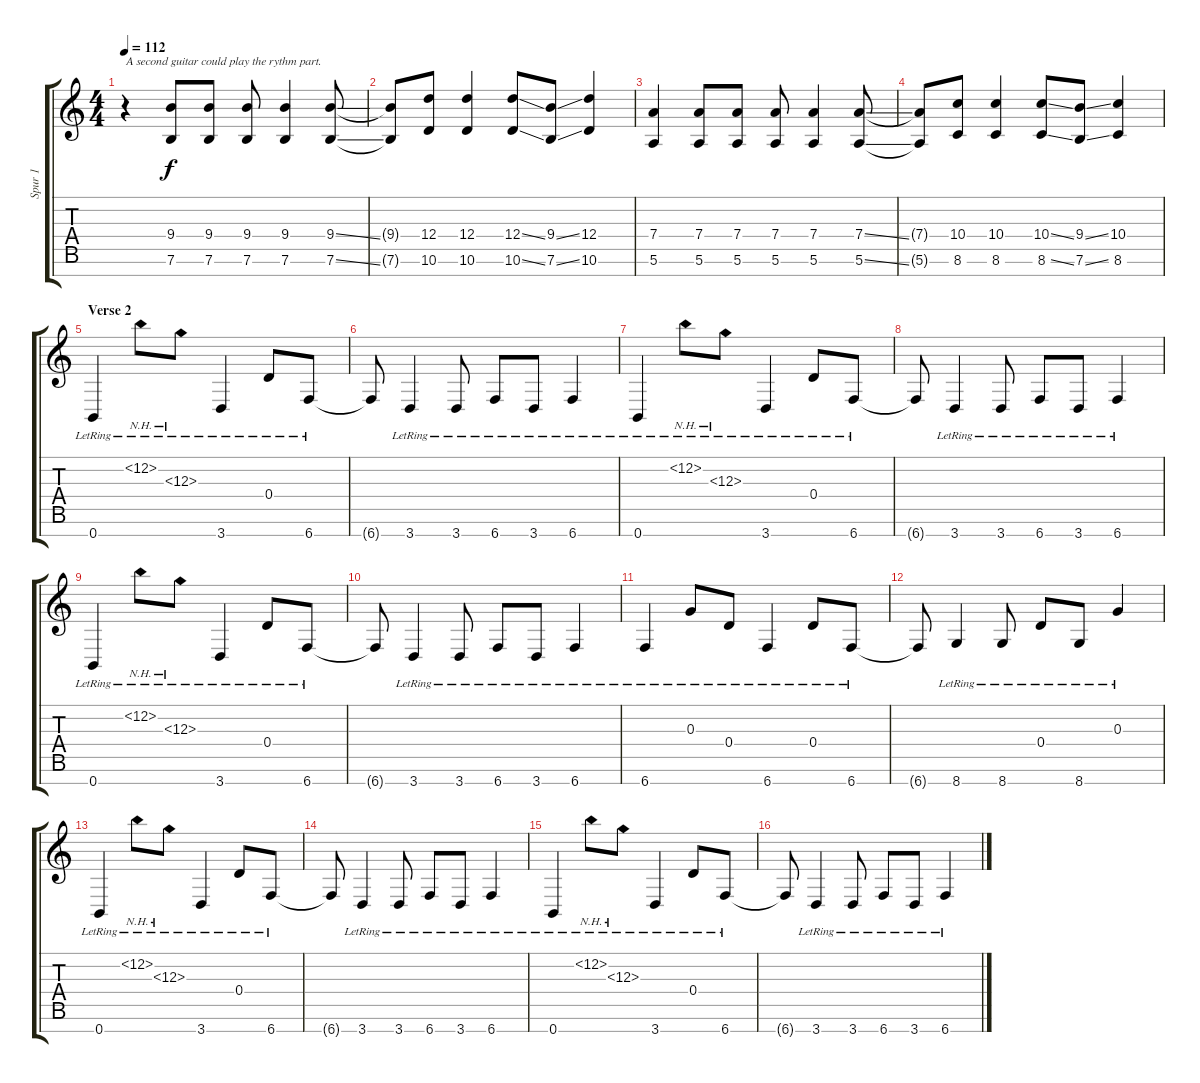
\track ("Spur 1" "Spur 1") {instrument electricguitarclean}
\staff {score tabs}
\tuning (E4 B3 G3 D3 A2 E2 B1) {hide}
\ts (4 4)
\tempo 112
\clef g2
\ks c
r.4{txt "A second guitar could play the rythm part." dy f instrument distortionguitar} (9.4 7.6).8 (9.4 7.6).8 (9.4 7.6).8 (9.4 7.6).4 (9.4{ss} 7.6{ss}).8 |
(9.4{t} 7.6{t}).8 (12.4 10.6).8 (12.4 10.6).4 (12.4{ss} 10.6{ss}).8 (9.4{ss} 7.6{ss}).8 (12.4 10.6).4 |
(7.4 5.6).4 (7.4 5.6).8 (7.4 5.6).8 (7.4 5.6).8 (7.4 5.6).4 (7.4{ss} 5.6{ss}).8 |
(7.4{t} 5.6{t}).8 (10.4 8.6).8 (10.4 8.6).4 (10.4{ss} 8.6{ss}).8 (9.4{ss} 7.6{ss}).8 (10.4 8.6).4 |
\section ("" "Verse 2")
0.7{lr}.4{instrument electricguitarclean} 12.2{nh lr}.8 12.3{nh lr}.8 3.7{lr}.4 0.4{lr}.8 6.7{lr}.8 |
6.7{t}.8 3.7{lr}.4 3.7{lr}.8 6.7{lr}.8 3.7{lr}.8 6.7{lr}.4 |
0.7{lr}.4 12.2{nh lr}.8 12.3{nh lr}.8 3.7{lr}.4 0.4{lr}.8 6.7{lr}.8 |
6.7{t}.8 3.7{lr}.4 3.7{lr}.8 6.7{lr}.8 3.7{lr}.8 6.7{lr}.4 |
0.7{lr}.4{instrument electricguitarclean} 12.2{nh lr}.8 12.3{nh lr}.8 3.7{lr}.4 0.4{lr}.8 6.7{lr}.8 |
6.7{t}.8 3.7{lr}.4 3.7{lr}.8 6.7{lr}.8 3.7{lr}.8 6.7{lr}.4 |
6.7{lr}.4 0.3{lr}.8 0.4{lr}.8 6.7{lr}.4 0.4{lr}.8 6.7{lr}.8 |
6.7{t}.8 8.7{lr}.4 8.7{lr}.8 0.4{lr}.8 8.7{lr}.8 0.3{lr}.4 |
0.7{lr}.4 12.2{nh lr}.8 12.3{nh lr}.8 3.7{lr}.4 0.4{lr}.8 6.7{lr}.8 |
6.7{t}.8 3.7{lr}.4 3.7{lr}.8 6.7{lr}.8 3.7{lr}.8 6.7{lr}.4 |
0.7{lr}.4 12.2{nh lr}.8 12.3{nh lr}.8 3.7{lr}.4 0.4{lr}.8 6.7{lr}.8 |
6.7{t}.8 3.7{lr}.4 3.7{lr}.8 6.7{lr}.8 3.7{lr}.8 6.7{lr}.4
